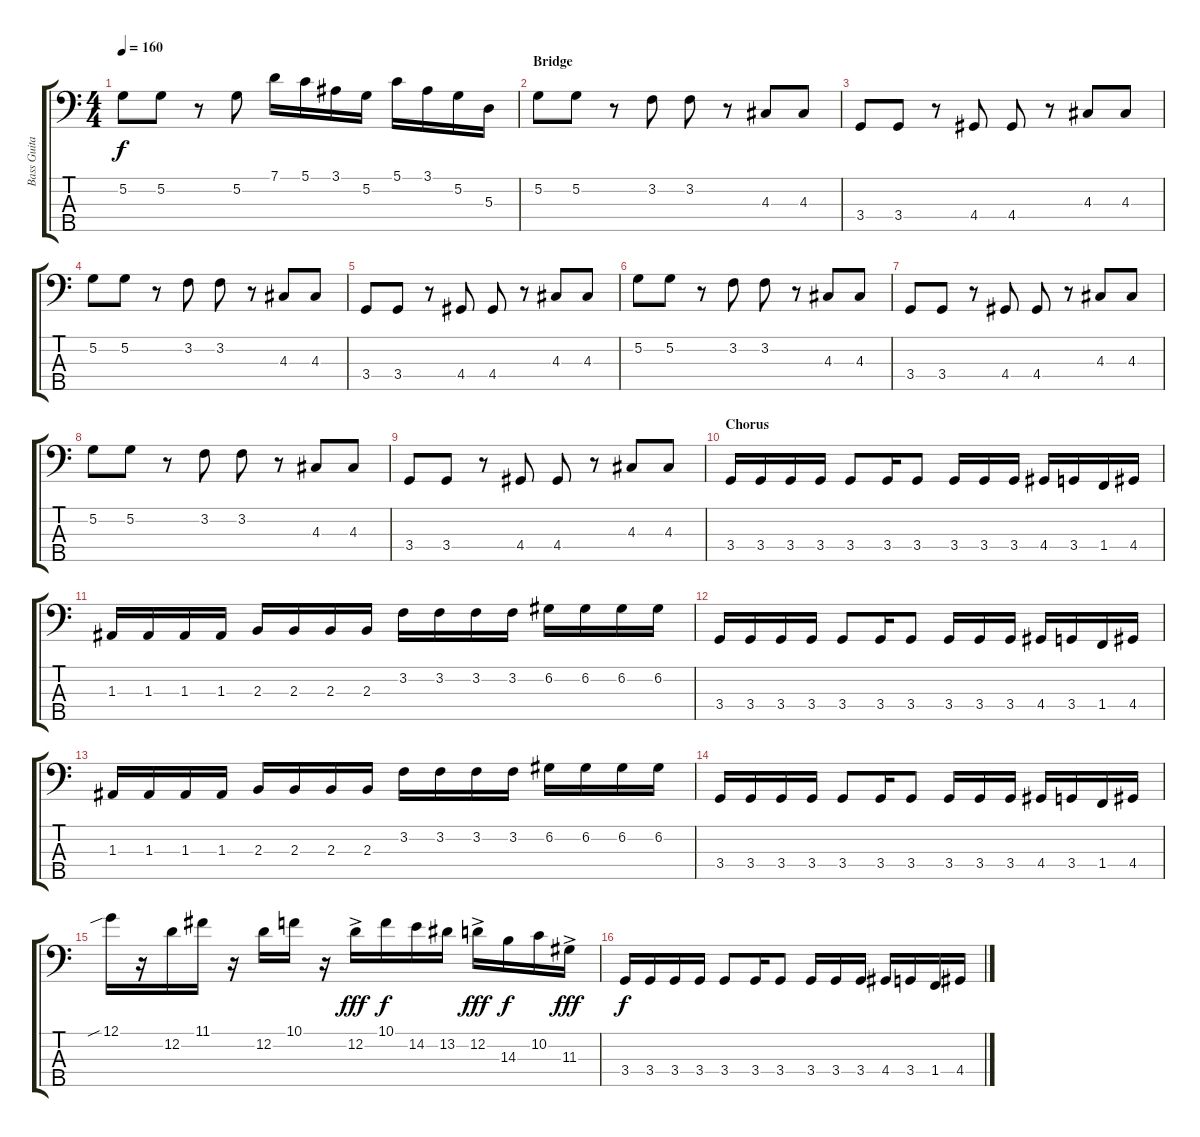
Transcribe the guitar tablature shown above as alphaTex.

\track ("Bass Guitar" "Bass Guita") {instrument electricbasspick}
\staff {score tabs}
\tuning (G2 D2 A1 E1 B0) {hide}
\ts (4 4)
\tempo 160
\clef f4
\ks c
5.2.8{dy f} 5.2.8 r.8 5.2.8 7.1.16 5.1.16 3.1.16 5.2.16 5.1.16 3.1.16 5.2.16 5.3.16 |
\section ("" "Bridge")
5.2.8 5.2.8 r.8 3.2.8 3.2.8 r.8 4.3.8 4.3.8 |
3.4.8 3.4.8 r.8 4.4.8 4.4.8 r.8 4.3.8 4.3.8 |
5.2.8 5.2.8 r.8 3.2.8 3.2.8 r.8 4.3.8 4.3.8 |
3.4.8 3.4.8 r.8 4.4.8 4.4.8 r.8 4.3.8 4.3.8 |
5.2.8 5.2.8 r.8 3.2.8 3.2.8 r.8 4.3.8 4.3.8 |
3.4.8 3.4.8 r.8 4.4.8 4.4.8 r.8 4.3.8 4.3.8 |
5.2.8 5.2.8 r.8 3.2.8 3.2.8 r.8 4.3.8 4.3.8 |
3.4.8 3.4.8 r.8 4.4.8 4.4.8 r.8 4.3.8 4.3.8 |
\section ("" "Chorus")
3.4.16 3.4.16 3.4.16 3.4.16 3.4.8 3.4.16 3.4.8 3.4.16 3.4.16 3.4.16 4.4.16 3.4.16 1.4.16 4.4.16 |
1.3.16 1.3.16 1.3.16 1.3.16 2.3.16 2.3.16 2.3.16 2.3.16 3.2.16 3.2.16 3.2.16 3.2.16 6.2.16 6.2.16 6.2.16 6.2.16 |
3.4.16 3.4.16 3.4.16 3.4.16 3.4.8 3.4.16 3.4.8 3.4.16 3.4.16 3.4.16 4.4.16 3.4.16 1.4.16 4.4.16 |
1.3.16 1.3.16 1.3.16 1.3.16 2.3.16 2.3.16 2.3.16 2.3.16 3.2.16 3.2.16 3.2.16 3.2.16 6.2.16 6.2.16 6.2.16 6.2.16 |
3.4.16 3.4.16 3.4.16 3.4.16 3.4.8 3.4.16 3.4.8 3.4.16 3.4.16 3.4.16 4.4.16 3.4.16 1.4.16 4.4.16 |
12.1{sib}.16 r.16 12.2.16 11.1.16 r.16 12.2.16 10.1.16 r.16 12.2{ac}.16{dy fff} 10.1.16{dy f} 14.2.16 13.2.16 12.2{ac}.16{dy fff} 14.3.16{dy f} 10.2.16 11.3{ac}.16{dy fff} |
3.4.16{dy f} 3.4.16 3.4.16 3.4.16 3.4.8 3.4.16 3.4.8 3.4.16 3.4.16 3.4.16 4.4.16 3.4.16 1.4.16 4.4.16
